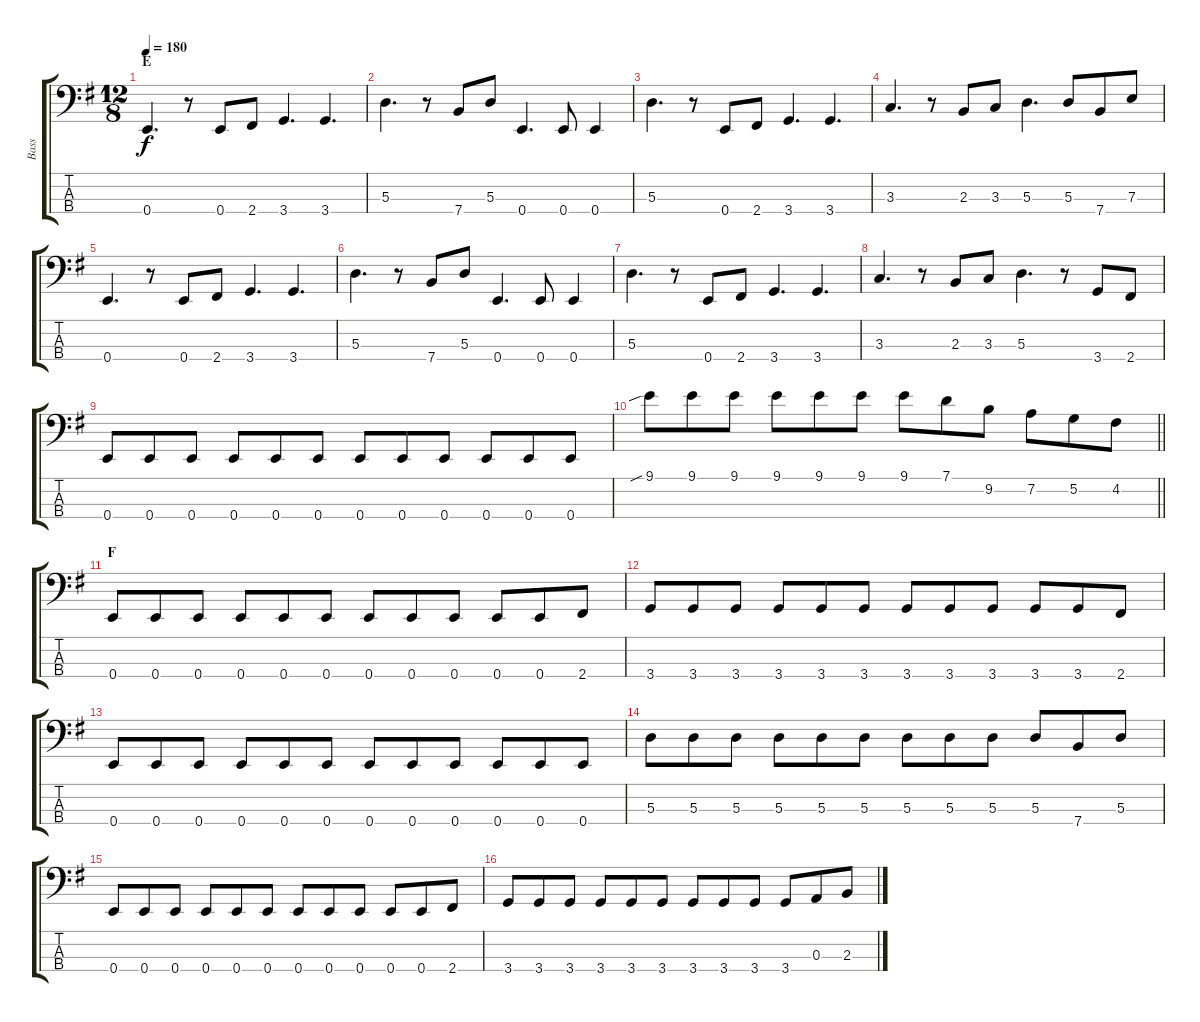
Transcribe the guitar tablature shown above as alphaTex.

\track ("Bass" "Bass") {instrument electricbassfinger}
\staff {score tabs}
\tuning (G2 D2 A1 E1) {hide}
\ts (12 8)
\section ("" "E")
\tempo 180
\clef f4
\ks g
0.4.4{d dy f} r.8 0.4.8 2.4.8 3.4.4{d} 3.4.4{d} |
5.3.4{d} r.8 7.4.8 5.3.8 0.4.4{d} 0.4.8 0.4.4 |
5.3.4{d} r.8 0.4.8 2.4.8 3.4.4{d} 3.4.4{d} |
3.3.4{d} r.8 2.3.8 3.3.8 5.3.4{d} 5.3.8 7.4.8 7.3.8 |
0.4.4{d} r.8 0.4.8 2.4.8 3.4.4{d} 3.4.4{d} |
5.3.4{d} r.8 7.4.8 5.3.8 0.4.4{d} 0.4.8 0.4.4 |
5.3.4{d} r.8 0.4.8 2.4.8 3.4.4{d} 3.4.4{d} |
3.3.4{d} r.8 2.3.8 3.3.8 5.3.4{d} r.8 3.4.8 2.4.8 |
0.4.8 0.4.8 0.4.8 0.4.8 0.4.8 0.4.8 0.4.8 0.4.8 0.4.8 0.4.8 0.4.8 0.4.8 |
\barLineRight lightlight
9.1{sib}.8 9.1.8 9.1.8 9.1.8 9.1.8 9.1.8 9.1.8 7.1.8 9.2.8 7.2.8 5.2.8 4.2.8 |
\section ("" "F")
0.4.8 0.4.8 0.4.8 0.4.8 0.4.8 0.4.8 0.4.8 0.4.8 0.4.8 0.4.8 0.4.8 2.4.8 |
3.4.8 3.4.8 3.4.8 3.4.8 3.4.8 3.4.8 3.4.8 3.4.8 3.4.8 3.4.8 3.4.8 2.4.8 |
0.4.8 0.4.8 0.4.8 0.4.8 0.4.8 0.4.8 0.4.8 0.4.8 0.4.8 0.4.8 0.4.8 0.4.8 |
5.3.8 5.3.8 5.3.8 5.3.8 5.3.8 5.3.8 5.3.8 5.3.8 5.3.8 5.3.8 7.4.8 5.3.8 |
0.4.8 0.4.8 0.4.8 0.4.8 0.4.8 0.4.8 0.4.8 0.4.8 0.4.8 0.4.8 0.4.8 2.4.8 |
3.4.8 3.4.8 3.4.8 3.4.8 3.4.8 3.4.8 3.4.8 3.4.8 3.4.8 3.4.8 0.3.8 2.3.8
